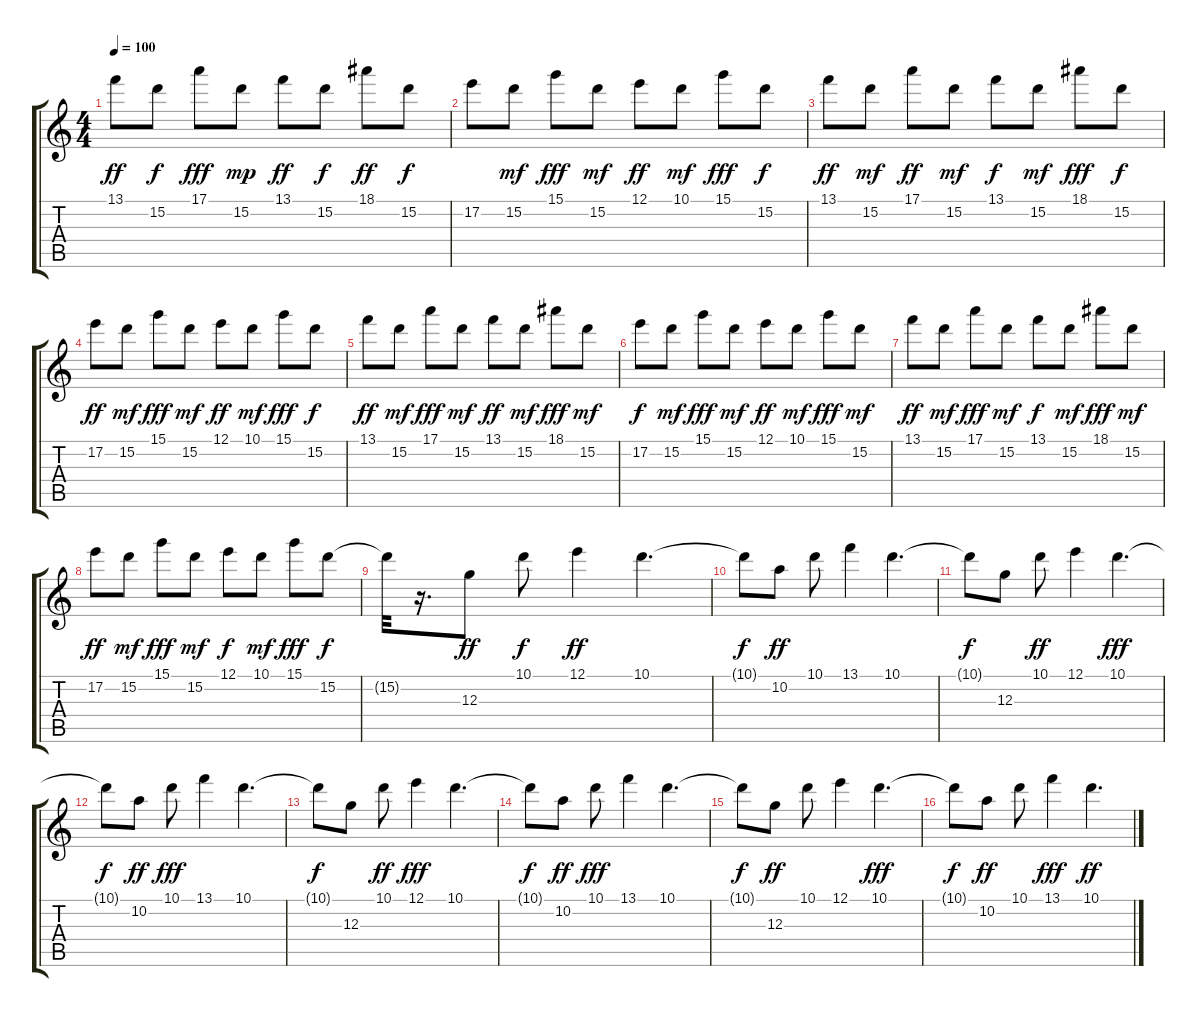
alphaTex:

\track "" {instrument electricguitarmuted}
\staff {score tabs}
\tuning (E4 B3 G3 D3 A2 E2) {hide}
\ts (4 4)
\tempo 100
\clef g2
\ks c
13.1.8{dy ff} 15.2.8{dy f} 17.1.8{dy fff} 15.2.8{dy mp} 13.1.8{dy ff} 15.2.8{dy f} 18.1.8{dy ff} 15.2.8{dy f} |
17.2.8 15.2.8{dy mf} 15.1.8{dy fff} 15.2.8{dy mf} 12.1.8{dy ff} 10.1.8{dy mf} 15.1.8{dy fff} 15.2.8{dy f} |
13.1.8{dy ff} 15.2.8{dy mf} 17.1.8{dy ff} 15.2.8{dy mf} 13.1.8{dy f} 15.2.8{dy mf} 18.1.8{dy fff} 15.2.8{dy f} |
17.2.8{dy ff} 15.2.8{dy mf} 15.1.8{dy fff} 15.2.8{dy mf} 12.1.8{dy ff} 10.1.8{dy mf} 15.1.8{dy fff} 15.2.8{dy f} |
13.1.8{dy ff} 15.2.8{dy mf} 17.1.8{dy fff} 15.2.8{dy mf} 13.1.8{dy ff} 15.2.8{dy mf} 18.1.8{dy fff} 15.2.8{dy mf} |
17.2.8{dy f} 15.2.8{dy mf} 15.1.8{dy fff} 15.2.8{dy mf} 12.1.8{dy ff} 10.1.8{dy mf} 15.1.8{dy fff} 15.2.8{dy mf} |
13.1.8{dy ff} 15.2.8{dy mf} 17.1.8{dy fff} 15.2.8{dy mf} 13.1.8{dy f} 15.2.8{dy mf} 18.1.8{dy fff} 15.2.8{dy mf} |
17.2.8{dy ff} 15.2.8{dy mf} 15.1.8{dy fff} 15.2.8{dy mf} 12.1.8{dy f} 10.1.8{dy mf} 15.1.8{dy fff} 15.2.8{dy f} |
15.2{t}.32 r.16{d} 12.3.8{dy ff} 10.1.8{dy f} 12.1.4{dy ff} 10.1.4{d} |
10.1{t}.8{dy f} 10.2.8{dy ff} 10.1.8 13.1.4 10.1.4{d} |
10.1{t}.8{dy f} 12.3.8 10.1.8{dy ff} 12.1.4 10.1.4{d dy fff} |
10.1{t}.8{dy f} 10.2.8{dy ff} 10.1.8{dy fff} 13.1.4 10.1.4{d} |
10.1{t}.8{dy f} 12.3.8 10.1.8{dy ff} 12.1.4{dy fff} 10.1.4{d} |
10.1{t}.8{dy f} 10.2.8{dy ff} 10.1.8{dy fff} 13.1.4 10.1.4{d} |
10.1{t}.8{dy f} 12.3.8{dy ff} 10.1.8 12.1.4 10.1.4{d dy fff} |
10.1{t}.8{dy f} 10.2.8{dy ff} 10.1.8 13.1.4{dy fff} 10.1.4{d dy ff}
